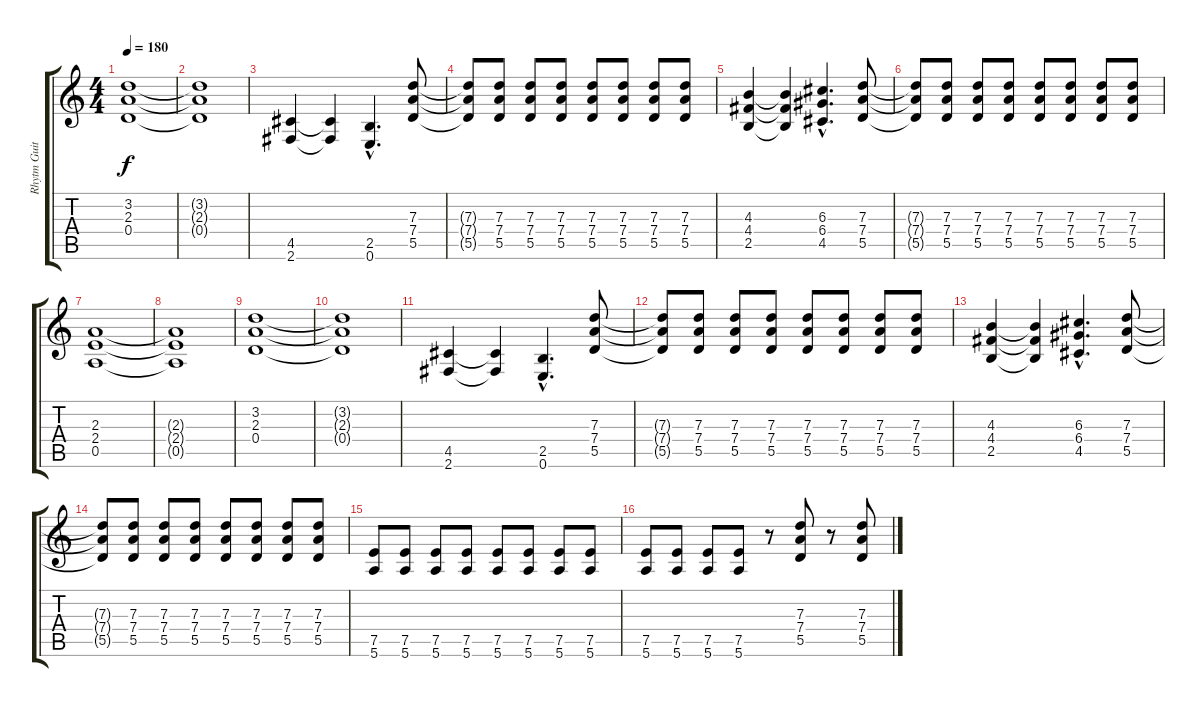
\track ("Rhytm Guitar" "Rhytm Guit") {instrument distortionguitar}
\staff {score tabs}
\tuning (E4 B3 G3 D3 A2 E2) {hide}
\ts (4 4)
\tempo 180
\clef g2
\ks c
(3.2 2.3 0.4).1{dy f} |
(3.2{t} 2.3{t} 0.4{t}).1 |
(4.5 2.6).4 (4.5{t} 2.6{t}).4 (2.5{hac} 0.6{hac}).4{d} (7.3 7.4 5.5).8 |
(7.3{t} 7.4{t} 5.5{t}).8 (7.3 7.4 5.5).8 (7.3 7.4 5.5).8 (7.3 7.4 5.5).8 (7.3 7.4 5.5).8 (7.3 7.4 5.5).8 (7.3 7.4 5.5).8 (7.3 7.4 5.5).8 |
(4.3 4.4 2.5).4 (4.3{t} 4.4{t} 2.5{t}).4 (6.3{hac} 6.4{hac} 4.5{hac}).4{d} (7.3 7.4 5.5).8 |
(7.3{t} 7.4{t} 5.5{t}).8 (7.3 7.4 5.5).8 (7.3 7.4 5.5).8 (7.3 7.4 5.5).8 (7.3 7.4 5.5).8 (7.3 7.4 5.5).8 (7.3 7.4 5.5).8 (7.3 7.4 5.5).8 |
(2.3 2.4 0.5).1 |
(2.3{t} 2.4{t} 0.5{t}).1 |
(3.2 2.3 0.4).1 |
(3.2{t} 2.3{t} 0.4{t}).1 |
(4.5 2.6).4 (4.5{t} 2.6{t}).4 (2.5{hac} 0.6{hac}).4{d} (7.3 7.4 5.5).8 |
(7.3{t} 7.4{t} 5.5{t}).8 (7.3 7.4 5.5).8 (7.3 7.4 5.5).8 (7.3 7.4 5.5).8 (7.3 7.4 5.5).8 (7.3 7.4 5.5).8 (7.3 7.4 5.5).8 (7.3 7.4 5.5).8 |
(4.3 4.4 2.5).4 (4.3{t} 4.4{t} 2.5{t}).4 (6.3{hac} 6.4{hac} 4.5{hac}).4{d} (7.3 7.4 5.5).8 |
(7.3{t} 7.4{t} 5.5{t}).8 (7.3 7.4 5.5).8 (7.3 7.4 5.5).8 (7.3 7.4 5.5).8 (7.3 7.4 5.5).8 (7.3 7.4 5.5).8 (7.3 7.4 5.5).8 (7.3 7.4 5.5).8 |
(7.5 5.6).8 (7.5 5.6).8 (7.5 5.6).8 (7.5 5.6).8 (7.5 5.6).8 (7.5 5.6).8 (7.5 5.6).8 (7.5 5.6).8 |
(7.5 5.6).8 (7.5 5.6).8 (7.5 5.6).8 (7.5 5.6).8 r.8 (7.3 7.4 5.5).8 r.8 (7.3 7.4 5.5).8
